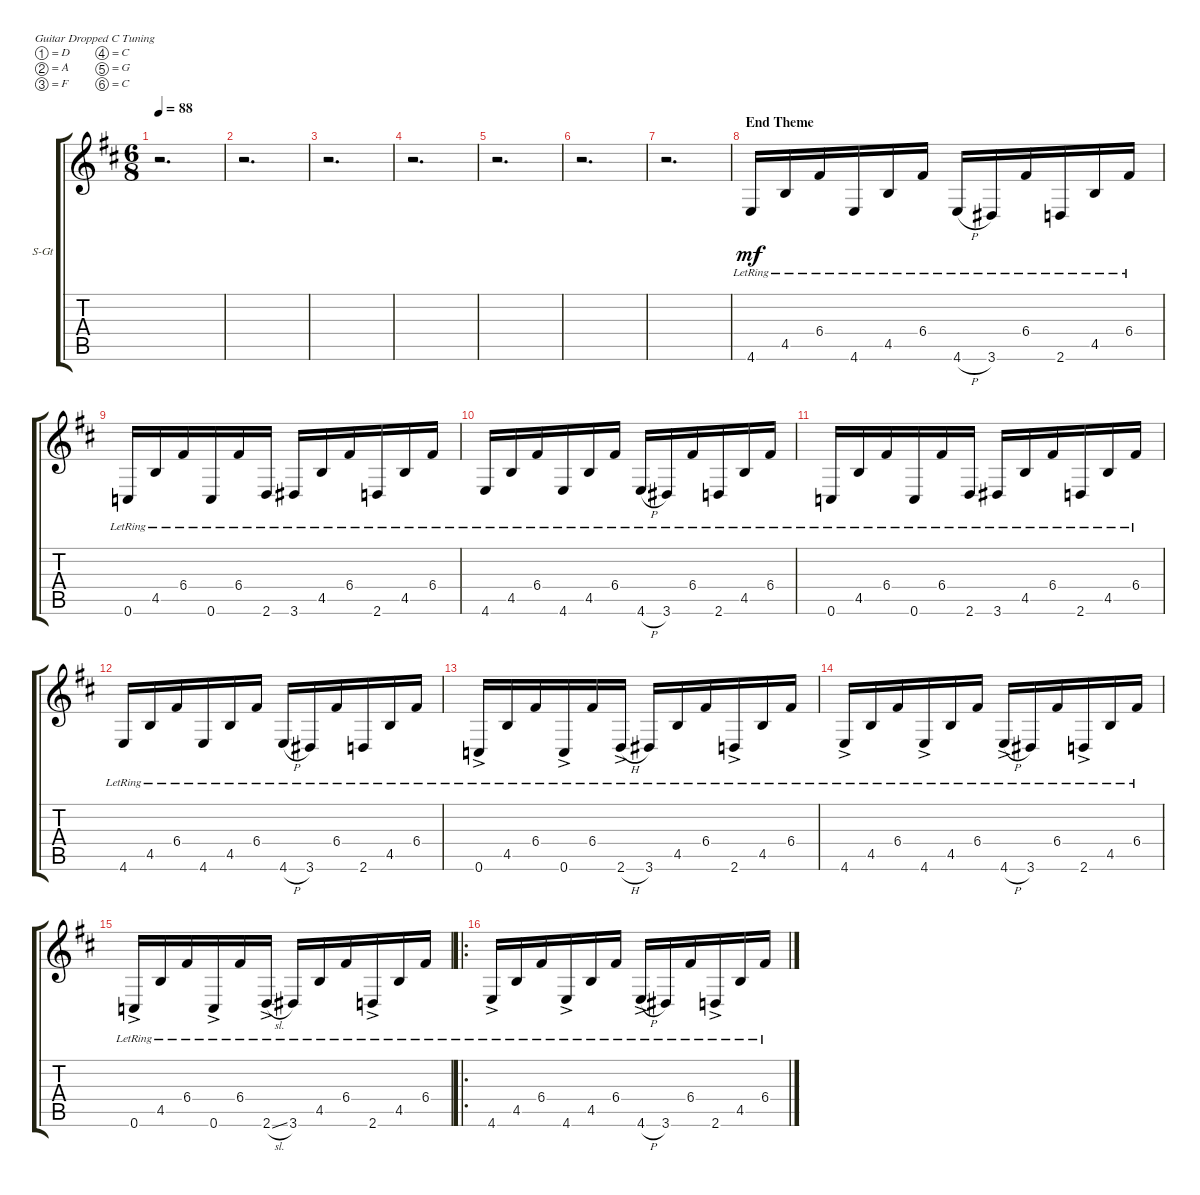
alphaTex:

\bracketExtendMode groupsimilarinstruments
\firstSystemTrackNameOrientation horizontal
\otherSystemsTrackNameOrientation horizontal
\track ("Steel Guitar" "S-Gt") {instrument acousticguitarsteel}
\staff {score tabs}
\tuning (D4 A3 F3 C3 G2 C2)
\ts (6 8)
\tempo 88
\clef g2
\ks d
r.2{d dy mf} |
r.2{d} |
r.2{d} |
r.2{d} |
r.2{d} |
r.2{d} |
r.2{d} |
\section ("" "End Theme")
4.6{lr}.16 4.5{lr}.16 6.4{lr}.16 4.6{lr}.16 4.5{lr}.16 6.4{lr}.16 4.6{h lr}.16 3.6{lr}.16 6.4{lr}.16 2.6{lr}.16 4.5{lr}.16 6.4{lr}.16 |
0.6{lr}.16 4.5{lr}.16 6.4{lr}.16 0.6{lr}.16 6.4{lr}.16 2.6{lr}.16 3.6{lr}.16 4.5{lr}.16 6.4{lr}.16 2.6{lr}.16 4.5{lr}.16 6.4{lr}.16 |
4.6{lr}.16 4.5{lr}.16 6.4{lr}.16 4.6{lr}.16 4.5{lr}.16 6.4{lr}.16 4.6{h lr}.16 3.6{lr}.16 6.4{lr}.16 2.6{lr}.16 4.5{lr}.16 6.4{lr}.16 |
0.6{lr}.16 4.5{lr}.16 6.4{lr}.16 0.6{lr}.16 6.4{lr}.16 2.6{lr}.16 3.6{lr}.16 4.5{lr}.16 6.4{lr}.16 2.6{lr}.16 4.5{lr}.16 6.4{lr}.16 |
4.6{lr}.16 4.5{lr}.16 6.4{lr}.16 4.6{lr}.16 4.5{lr}.16 6.4{lr}.16 4.6{h lr}.16 3.6{lr}.16 6.4{lr}.16 2.6{lr}.16 4.5{lr}.16 6.4{lr}.16 |
0.6{ac lr}.16 4.5{lr}.16 6.4{lr}.16 0.6{ac lr}.16 6.4{lr}.16 2.6{h ac lr}.16 3.6{lr}.16 4.5{lr}.16 6.4{lr}.16 2.6{ac lr}.16 4.5{lr}.16 6.4{lr}.16 |
4.6{ac lr}.16 4.5{lr}.16 6.4{lr}.16 4.6{ac lr}.16 4.5{lr}.16 6.4{lr}.16 4.6{h ac lr}.16 3.6{lr}.16 6.4{lr}.16 2.6{ac lr}.16 4.5{lr}.16 6.4{lr}.16 |
0.6{ac lr}.16 4.5{lr}.16 6.4{lr}.16 0.6{ac lr}.16 6.4{lr}.16 2.6{sl ac lr}.16 3.6{lr}.16 4.5{lr}.16 6.4{lr}.16 2.6{ac lr}.16 4.5{lr}.16 6.4{lr}.16 |
\ro
4.6{ac lr}.16 4.5{lr}.16 6.4{lr}.16 4.6{ac lr}.16 4.5{lr}.16 6.4{lr}.16 4.6{h ac lr}.16 3.6{lr}.16 6.4{lr}.16 2.6{ac lr}.16 4.5{lr}.16 6.4{lr}.16
